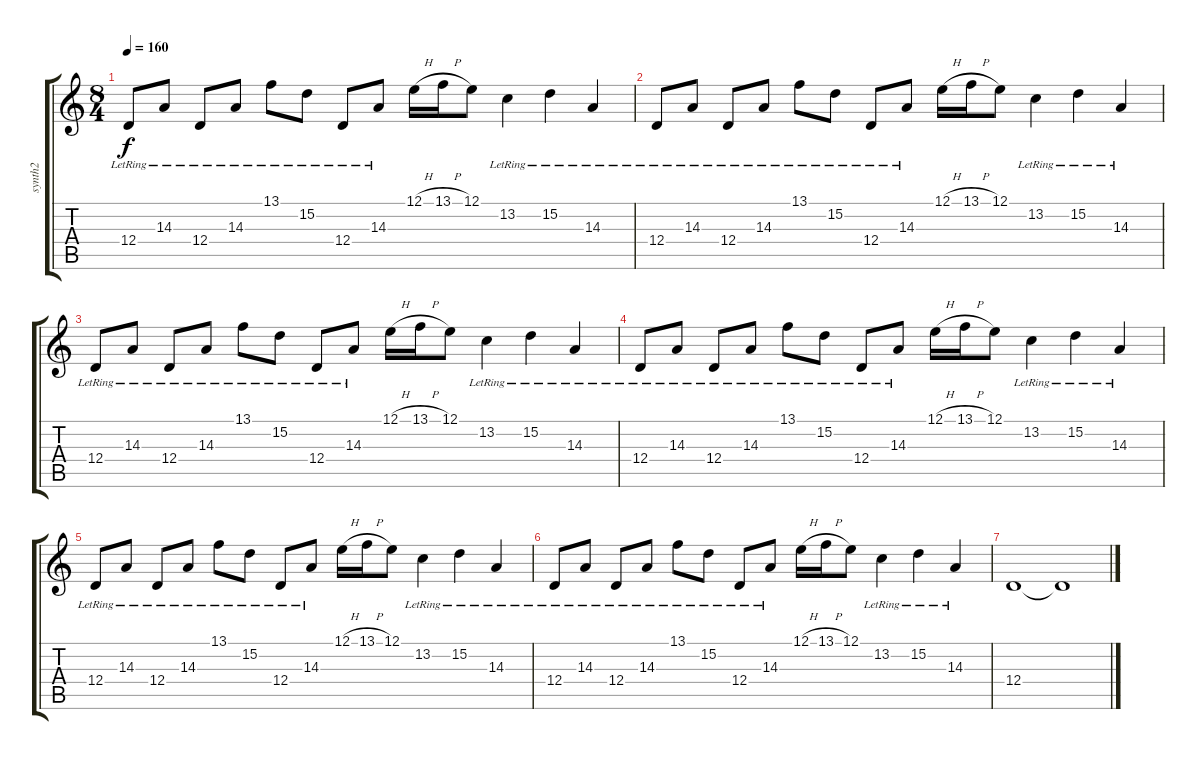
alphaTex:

\track ("synth2" "synth2") {instrument electricpiano1}
\staff {score tabs}
\tuning (E4 B3 G3 D3 A2 E2) {hide}
\ts (8 4)
\tempo 160
\clef g2
\ks c
12.4{lr}.8{dy f} 14.3{lr}.8 12.4{lr}.8 14.3{lr}.8 13.1{lr}.8 15.2{lr}.8 12.4{lr}.8 14.3{lr}.8 12.1{h}.16 13.1{h}.16 12.1.8 13.2{lr}.4 15.2{lr}.4 14.3{lr}.4 |
12.4{lr}.8 14.3{lr}.8 12.4{lr}.8 14.3{lr}.8 13.1{lr}.8 15.2{lr}.8 12.4{lr}.8 14.3{lr}.8 12.1{h}.16 13.1{h}.16 12.1.8 13.2{lr}.4 15.2{lr}.4 14.3{lr}.4 |
12.4{lr}.8 14.3{lr}.8 12.4{lr}.8 14.3{lr}.8 13.1{lr}.8 15.2{lr}.8 12.4{lr}.8 14.3{lr}.8 12.1{h}.16 13.1{h}.16 12.1.8 13.2{lr}.4 15.2{lr}.4 14.3{lr}.4 |
12.4{lr}.8 14.3{lr}.8 12.4{lr}.8 14.3{lr}.8 13.1{lr}.8 15.2{lr}.8 12.4{lr}.8 14.3{lr}.8 12.1{h}.16 13.1{h}.16 12.1.8 13.2{lr}.4 15.2{lr}.4 14.3{lr}.4 |
12.4{lr}.8 14.3{lr}.8 12.4{lr}.8 14.3{lr}.8 13.1{lr}.8 15.2{lr}.8 12.4{lr}.8 14.3{lr}.8 12.1{h}.16 13.1{h}.16 12.1.8 13.2{lr}.4 15.2{lr}.4 14.3{lr}.4 |
12.4{lr}.8 14.3{lr}.8 12.4{lr}.8 14.3{lr}.8 13.1{lr}.8 15.2{lr}.8 12.4{lr}.8 14.3{lr}.8 12.1{h}.16 13.1{h}.16 12.1.8 13.2{lr}.4 15.2{lr}.4 14.3{lr}.4 |
12.4.1 12.4{t}.1
